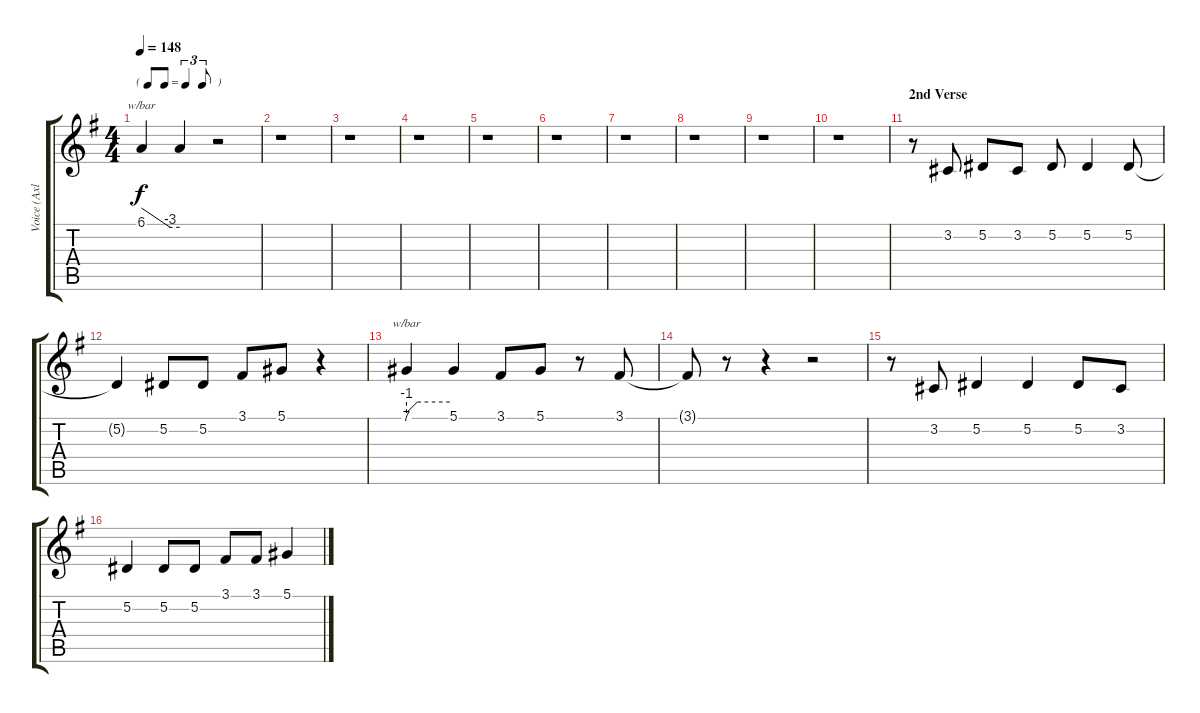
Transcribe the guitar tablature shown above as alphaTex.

\track ("Voice (Axl)" "Voice (Axl") {instrument lead2sawtooth}
\staff {score tabs}
\tuning (Eb4 Bb3 Gb3 Db3 Ab2 Eb2) {hide}
\ts (4 4)
\tf triplet8th
\tempo 148
\clef g2
\ks g
6.1.4{tbe (custom default 0 0 45 -12 60 -12) dy f} 6.1{t}.4 r.2 |
r.1 |
r.1 |
r.1 |
r.1 |
r.1 |
r.1 |
r.1 |
r.1 |
r.1 |
\section ("" "2nd Verse")
r.8 3.2.8 5.2.8 3.2.8 5.2.8 5.2.4 5.2.8 |
5.2{t}.4 5.2.8 5.2.8 3.1.8 5.1.8 r.4 |
7.1.4{tbe (custom default 0 -4 15 0 60 0)} 5.1.4 3.1.8 5.1.8 r.8 3.1.8 |
3.1{t}.8 r.8 r.4 r.2 |
r.8 3.2.8 5.2.4 5.2.4 5.2.8 3.2.8 |
5.2.4 5.2.8 5.2.8 3.1.8 3.1.8 5.1.4
